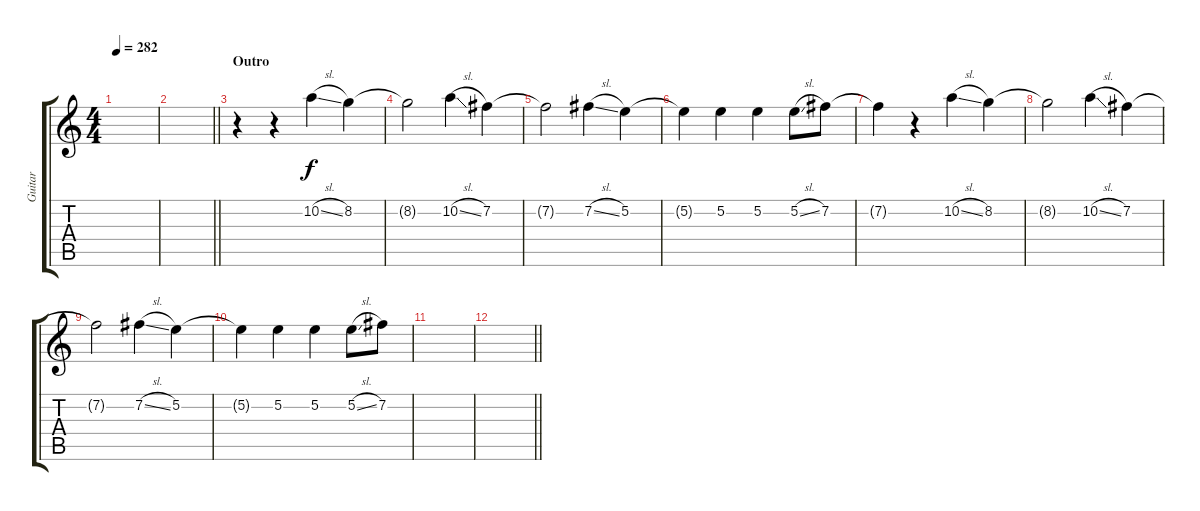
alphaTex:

\track ("Guitar" "Guitar") {instrument distortionguitar}
\staff {score tabs}
\tuning (E4 B3 G3 D3 A2 E2) {hide}
\ts (4 4)
\tempo 282
\clef g2
\ks c
|
\barLineRight lightlight
|
\section ("" "Outro")
r.4 r.4 10.2{sl}.4 8.2.4 |
8.2{t}.2 10.2{sl}.4 7.2.4 |
7.2{t}.2 7.2{sl}.4 5.2.4 |
5.2{t}.4 5.2.4 5.2.4 5.2{sl}.8 7.2.8 |
7.2{t}.4 r.4 10.2{sl}.4 8.2.4 |
8.2{t}.2 10.2{sl}.4 7.2.4 |
7.2{t}.2 7.2{sl}.4 5.2.4 |
5.2{t}.4 5.2.4 5.2.4 5.2{sl}.8 7.2.8 |
|
\barLineRight lightlight
